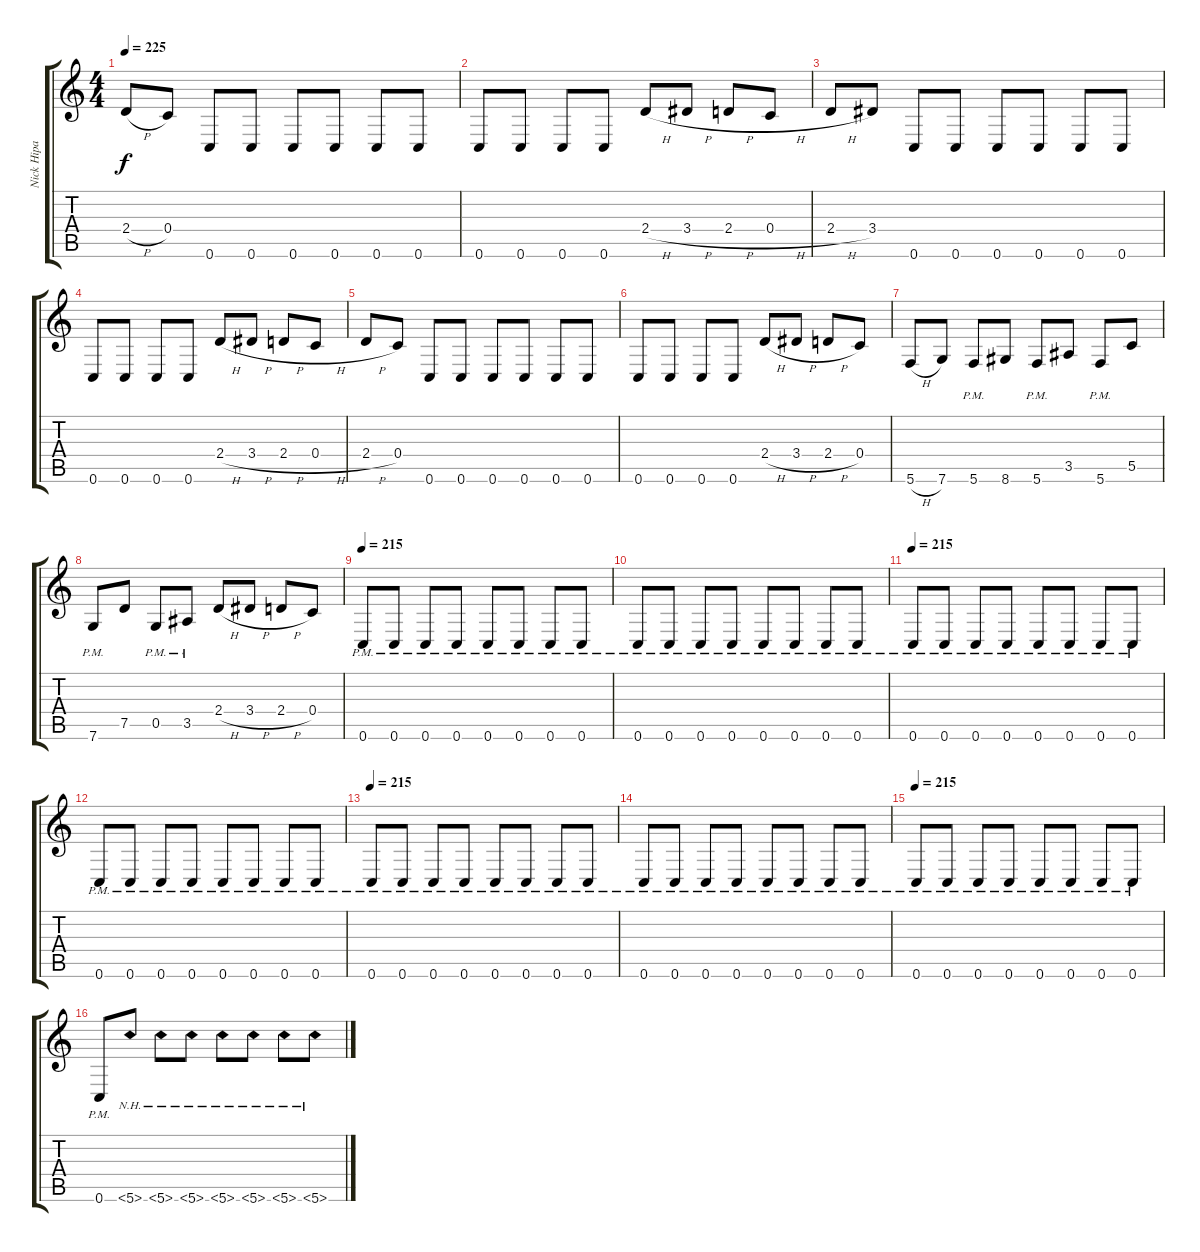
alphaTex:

\track ("Nick Hipa" "Nick Hipa") {instrument overdrivenguitar}
\staff {score tabs}
\tuning (D4 A3 F3 C3 G2 C2) {hide}
\ts (4 4)
\tempo 225
\clef g2
\ks c
2.4{h}.8{dy f} 0.4.8 0.6.8 0.6.8 0.6.8 0.6.8 0.6.8 0.6.8 |
0.6.8 0.6.8 0.6.8 0.6.8 2.4{h}.8 3.4{h}.8 2.4{h}.8 0.4{h}.8 |
2.4{h}.8 3.4.8 0.6.8 0.6.8 0.6.8 0.6.8 0.6.8 0.6.8 |
0.6.8 0.6.8 0.6.8 0.6.8 2.4{h}.8 3.4{h}.8 2.4{h}.8 0.4{h}.8 |
2.4{h}.8 0.4.8 0.6.8 0.6.8 0.6.8 0.6.8 0.6.8 0.6.8 |
0.6.8 0.6.8 0.6.8 0.6.8 2.4{h}.8 3.4{h}.8 2.4{h}.8 0.4.8 |
5.6{h}.8 7.6.8 5.6{pm}.8 8.6.8 5.6{pm}.8 3.5.8 5.6{pm}.8 5.5.8 |
7.6{pm}.8 7.5.8 0.5{pm}.8 3.5{pm}.8 2.4{h}.8 3.4{h}.8 2.4{h}.8 0.4.8 |
\tempo 215
0.6{pm}.8 0.6{pm}.8 0.6{pm}.8 0.6{pm}.8 0.6{pm}.8 0.6{pm}.8 0.6{pm}.8 0.6{pm}.8 |
0.6{pm}.8 0.6{pm}.8 0.6{pm}.8 0.6{pm}.8 0.6{pm}.8 0.6{pm}.8 0.6{pm}.8 0.6{pm}.8 |
\tempo 215
0.6{pm}.8 0.6{pm}.8 0.6{pm}.8 0.6{pm}.8 0.6{pm}.8 0.6{pm}.8 0.6{pm}.8 0.6{pm}.8 |
0.6{pm}.8 0.6{pm}.8 0.6{pm}.8 0.6{pm}.8 0.6{pm}.8 0.6{pm}.8 0.6{pm}.8 0.6{pm}.8 |
\tempo 215
0.6{pm}.8 0.6{pm}.8 0.6{pm}.8 0.6{pm}.8 0.6{pm}.8 0.6{pm}.8 0.6{pm}.8 0.6{pm}.8 |
0.6{pm}.8 0.6{pm}.8 0.6{pm}.8 0.6{pm}.8 0.6{pm}.8 0.6{pm}.8 0.6{pm}.8 0.6{pm}.8 |
\tempo 215
0.6{pm}.8 0.6{pm}.8 0.6{pm}.8 0.6{pm}.8 0.6{pm}.8 0.6{pm}.8 0.6{pm}.8 0.6{pm}.8 |
0.6{pm}.8 5.6{nh}.8 5.6{nh}.8 5.6{nh}.8 5.6{nh}.8 5.6{nh}.8 5.6{nh}.8 5.6{nh}.8
